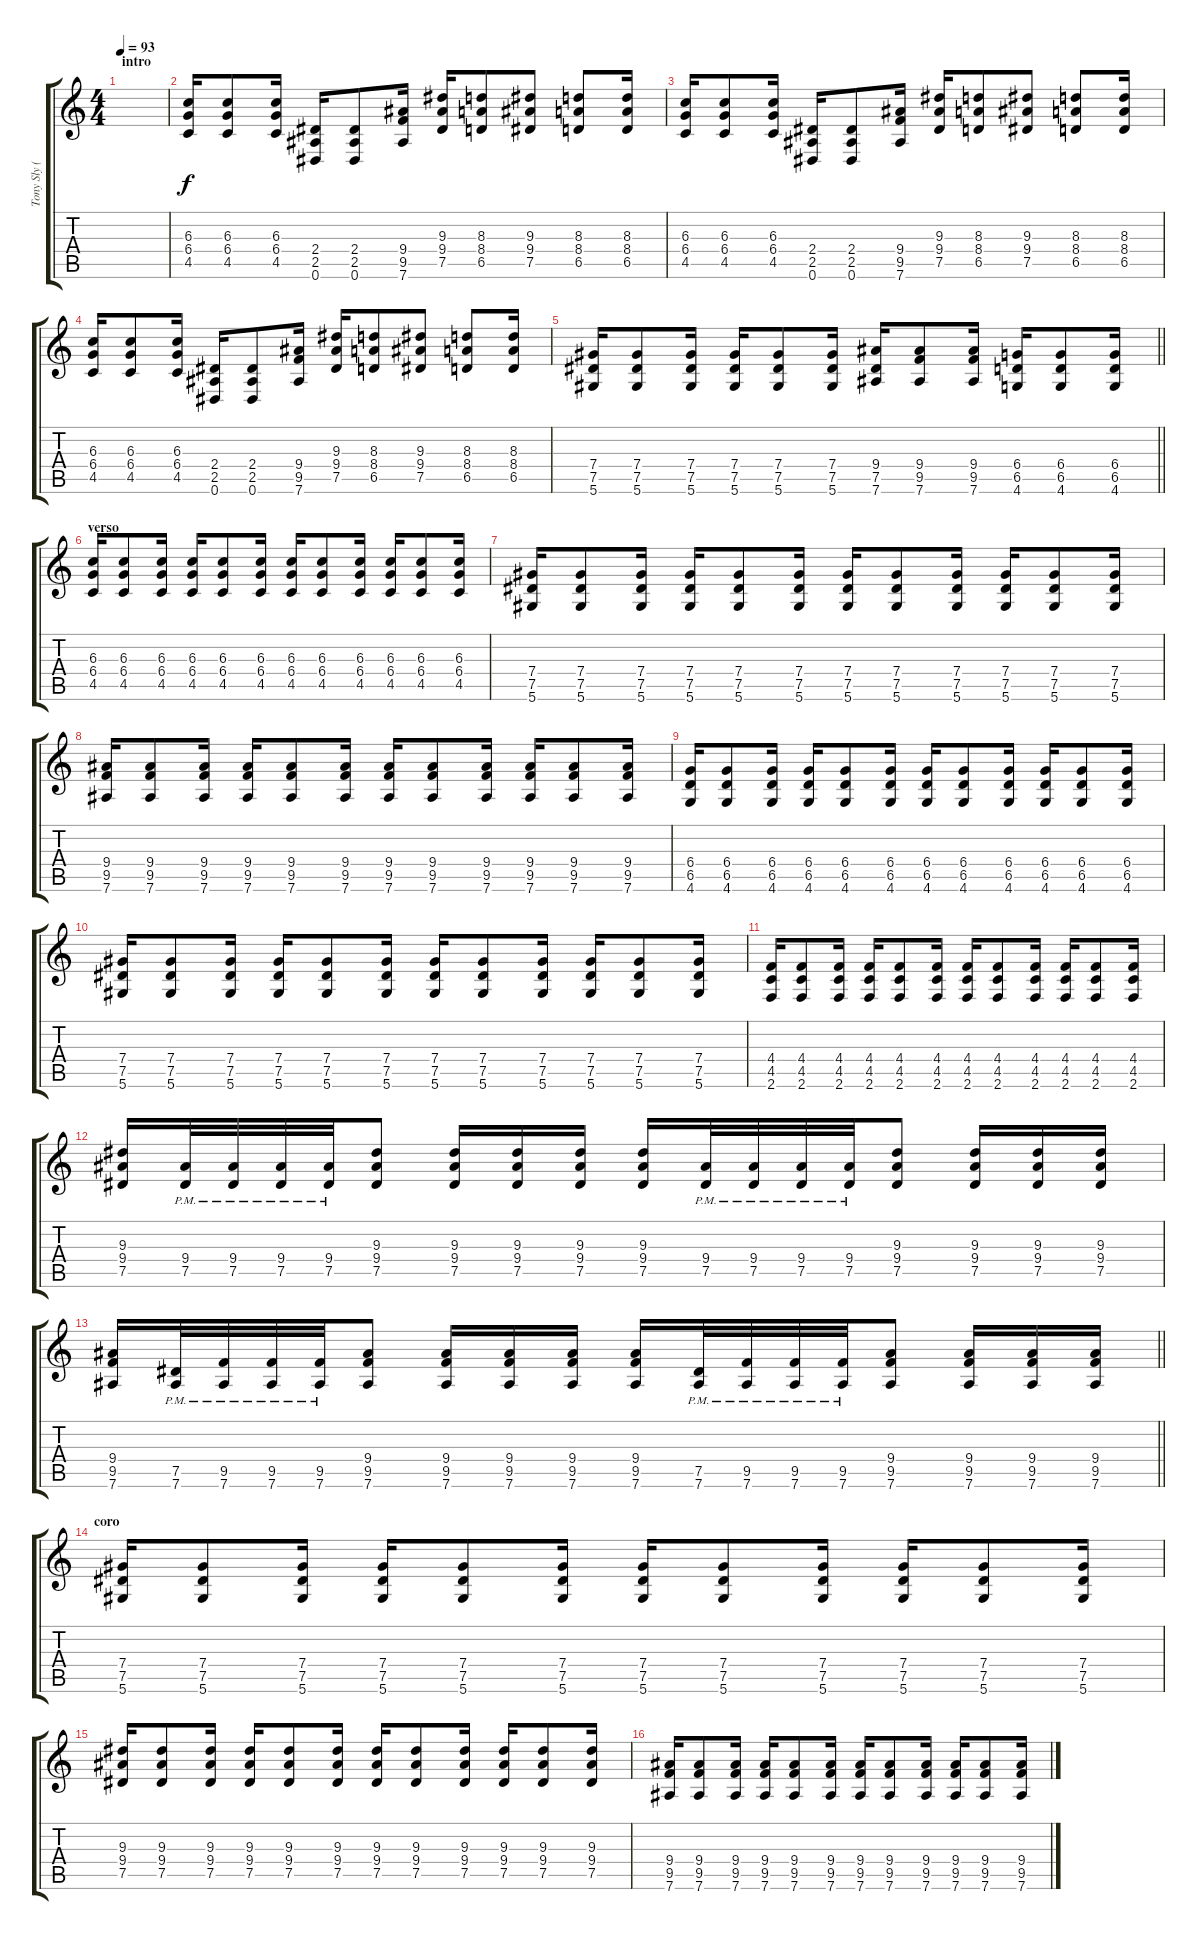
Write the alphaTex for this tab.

\track ("Tony Sly (Rithym Guitar)" "Tony Sly (") {instrument distortionguitar}
\staff {score tabs}
\tuning (Eb4 Bb3 Gb3 Db3 Ab2 Eb2) {hide}
\ts (4 4)
\section ("" "intro")
\tempo 93
\clef g2
\ks c
|
(6.3 6.4 4.5).16 (6.3 6.4 4.5).8 (6.3 6.4 4.5).16 (2.4 2.5 0.6).16 (2.4 2.5 0.6).8 (9.4 9.5 7.6).16 (9.3 9.4 7.5).16 (8.3 8.4 6.5).8 (9.3 9.4 7.5).8 (8.3 8.4 6.5).8 (8.3 8.4 6.5).16 |
(6.3 6.4 4.5).16 (6.3 6.4 4.5).8 (6.3 6.4 4.5).16 (2.4 2.5 0.6).16 (2.4 2.5 0.6).8 (9.4 9.5 7.6).16 (9.3 9.4 7.5).16 (8.3 8.4 6.5).8 (9.3 9.4 7.5).8 (8.3 8.4 6.5).8 (8.3 8.4 6.5).16 |
(6.3 6.4 4.5).16 (6.3 6.4 4.5).8 (6.3 6.4 4.5).16 (2.4 2.5 0.6).16 (2.4 2.5 0.6).8 (9.4 9.5 7.6).16 (9.3 9.4 7.5).16 (8.3 8.4 6.5).8 (9.3 9.4 7.5).8 (8.3 8.4 6.5).8 (8.3 8.4 6.5).16 |
\barLineRight lightlight
(7.4 7.5 5.6).16 (7.4 7.5 5.6).8 (7.4 7.5 5.6).16 (7.4 7.5 5.6).16 (7.4 7.5 5.6).8 (7.4 7.5 5.6).16 (9.4 7.5 7.6).16 (9.4 9.5 7.6).8 (9.4 9.5 7.6).16 (6.4 6.5 4.6).16 (6.4 6.5 4.6).8 (6.4 6.5 4.6).16 |
\section ("" "verso")
(6.3 6.4 4.5).16 (6.3 6.4 4.5).8 (6.3 6.4 4.5).16 (6.3 6.4 4.5).16 (6.3 6.4 4.5).8 (6.3 6.4 4.5).16 (6.3 6.4 4.5).16 (6.3 6.4 4.5).8 (6.3 6.4 4.5).16 (6.3 6.4 4.5).16 (6.3 6.4 4.5).8 (6.3 6.4 4.5).16 |
(7.4 7.5 5.6).16 (7.4 7.5 5.6).8 (7.4 7.5 5.6).16 (7.4 7.5 5.6).16 (7.4 7.5 5.6).8 (7.4 7.5 5.6).16 (7.4 7.5 5.6).16 (7.4 7.5 5.6).8 (7.4 7.5 5.6).16 (7.4 7.5 5.6).16 (7.4 7.5 5.6).8 (7.4 7.5 5.6).16 |
(9.4 9.5 7.6).16 (9.4 9.5 7.6).8 (9.4 9.5 7.6).16 (9.4 9.5 7.6).16 (9.4 9.5 7.6).8 (9.4 9.5 7.6).16 (9.4 9.5 7.6).16 (9.4 9.5 7.6).8 (9.4 9.5 7.6).16 (9.4 9.5 7.6).16 (9.4 9.5 7.6).8 (9.4 9.5 7.6).16 |
(6.4 6.5 4.6).16 (6.4 6.5 4.6).8 (6.4 6.5 4.6).16 (6.4 6.5 4.6).16 (6.4 6.5 4.6).8 (6.4 6.5 4.6).16 (6.4 6.5 4.6).16 (6.4 6.5 4.6).8 (6.4 6.5 4.6).16 (6.4 6.5 4.6).16 (6.4 6.5 4.6).8 (6.4 6.5 4.6).16 |
(7.4 7.5 5.6).16 (7.4 7.5 5.6).8 (7.4 7.5 5.6).16 (7.4 7.5 5.6).16 (7.4 7.5 5.6).8 (7.4 7.5 5.6).16 (7.4 7.5 5.6).16 (7.4 7.5 5.6).8 (7.4 7.5 5.6).16 (7.4 7.5 5.6).16 (7.4 7.5 5.6).8 (7.4 7.5 5.6).16 |
(4.4 4.5 2.6).16 (4.4 4.5 2.6).8 (4.4 4.5 2.6).16 (4.4 4.5 2.6).16 (4.4 4.5 2.6).8 (4.4 4.5 2.6).16 (4.4 4.5 2.6).16 (4.4 4.5 2.6).8 (4.4 4.5 2.6).16 (4.4 4.5 2.6).16 (4.4 4.5 2.6).8 (4.4 4.5 2.6).16 |
(9.3 9.4 7.5).16 (9.4{pm} 7.5{pm}).32 (9.4{pm} 7.5{pm}).32 (9.4{pm} 7.5{pm}).32 (9.4{pm} 7.5{pm}).32 (9.3 9.4 7.5).8 (9.3 9.4 7.5).16 (9.3 9.4 7.5).16 (9.3 9.4 7.5).16 (9.3 9.4 7.5).16 (9.4{pm} 7.5{pm}).32 (9.4{pm} 7.5{pm}).32 (9.4{pm} 7.5{pm}).32 (9.4{pm} 7.5{pm}).32 (9.3 9.4 7.5).8 (9.3 9.4 7.5).16 (9.3 9.4 7.5).16 (9.3 9.4 7.5).16 |
\barLineRight lightlight
(9.4 9.5 7.6).16 (7.5{pm} 7.6{pm}).32 (9.5{pm} 7.6{pm}).32 (9.5{pm} 7.6{pm}).32 (9.5{pm} 7.6{pm}).32 (9.4 9.5 7.6).8 (9.4 9.5 7.6).16 (9.4 9.5 7.6).16 (9.4 9.5 7.6).16 (9.4 9.5 7.6).16 (7.5{pm} 7.6{pm}).32 (9.5{pm} 7.6{pm}).32 (9.5{pm} 7.6{pm}).32 (9.5{pm} 7.6{pm}).32 (9.4 9.5 7.6).8 (9.4 9.5 7.6).16 (9.4 9.5 7.6).16 (9.4 9.5 7.6).16 |
\section ("" "coro")
(7.4 7.5 5.6).16 (7.4 7.5 5.6).8 (7.4 7.5 5.6).16 (7.4 7.5 5.6).16 (7.4 7.5 5.6).8 (7.4 7.5 5.6).16 (7.4 7.5 5.6).16 (7.4 7.5 5.6).8 (7.4 7.5 5.6).16 (7.4 7.5 5.6).16 (7.4 7.5 5.6).8 (7.4 7.5 5.6).16 |
(9.3 9.4 7.5).16 (9.3 9.4 7.5).8 (9.3 9.4 7.5).16 (9.3 9.4 7.5).16 (9.3 9.4 7.5).8 (9.3 9.4 7.5).16 (9.3 9.4 7.5).16 (9.3 9.4 7.5).8 (9.3 9.4 7.5).16 (9.3 9.4 7.5).16 (9.3 9.4 7.5).8 (9.3 9.4 7.5).16 |
(9.4 9.5 7.6).16 (9.4 9.5 7.6).8 (9.4 9.5 7.6).16 (9.4 9.5 7.6).16 (9.4 9.5 7.6).8 (9.4 9.5 7.6).16 (9.4 9.5 7.6).16 (9.4 9.5 7.6).8 (9.4 9.5 7.6).16 (9.4 9.5 7.6).16 (9.4 9.5 7.6).8 (9.4 9.5 7.6).16
